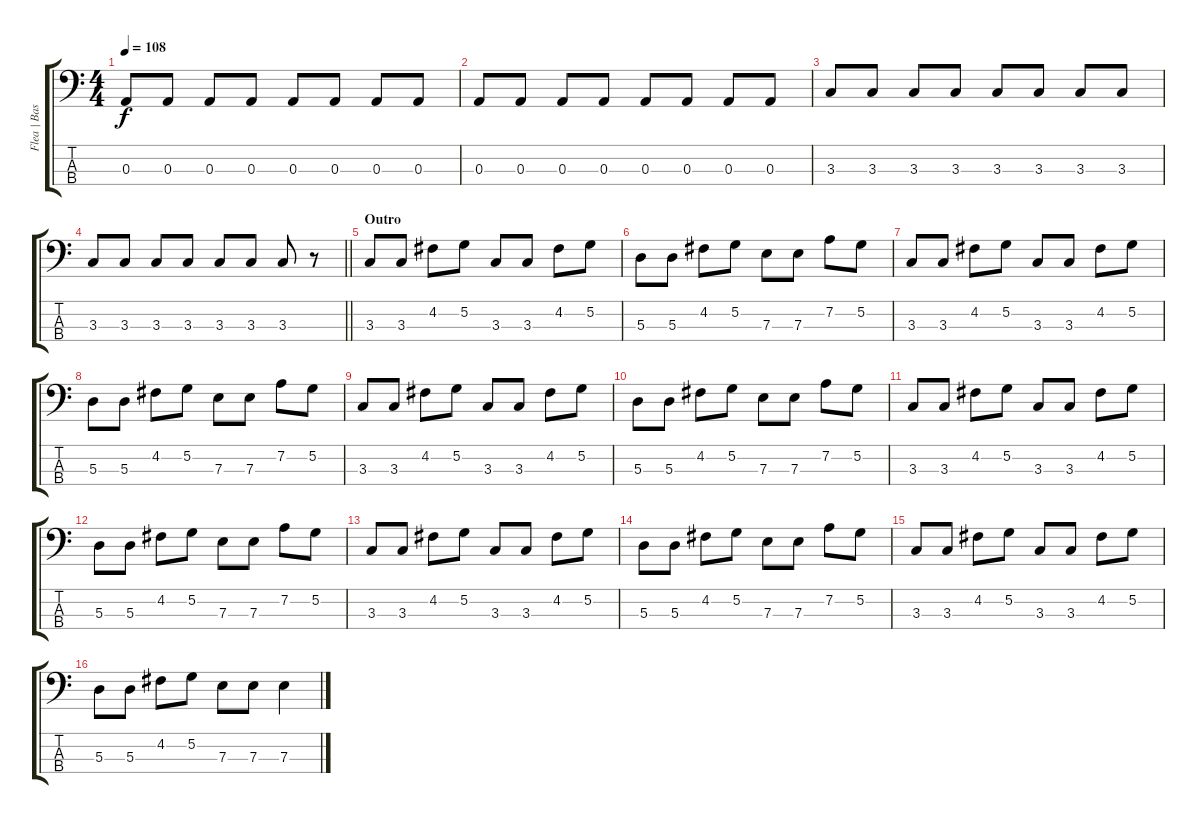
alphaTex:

\track ("Flea | Bass" "Flea | Bas") {instrument electricbassfinger}
\staff {score tabs}
\tuning (G2 D2 A1 E1) {hide}
\ts (4 4)
\tempo 108
\clef f4
\ks c
0.3.8{dy f} 0.3.8 0.3.8 0.3.8 0.3.8 0.3.8 0.3.8 0.3.8 |
0.3.8 0.3.8 0.3.8 0.3.8 0.3.8 0.3.8 0.3.8 0.3.8 |
3.3.8 3.3.8 3.3.8 3.3.8 3.3.8 3.3.8 3.3.8 3.3.8 |
\barLineRight lightlight
3.3.8 3.3.8 3.3.8 3.3.8 3.3.8 3.3.8 3.3.8 r.8 |
\section ("" "Outro")
3.3.8 3.3.8 4.2.8 5.2.8 3.3.8 3.3.8 4.2.8 5.2.8 |
5.3.8 5.3.8 4.2.8 5.2.8 7.3.8 7.3.8 7.2.8 5.2.8 |
3.3.8 3.3.8 4.2.8 5.2.8 3.3.8 3.3.8 4.2.8 5.2.8 |
5.3.8 5.3.8 4.2.8 5.2.8 7.3.8 7.3.8 7.2.8 5.2.8 |
3.3.8 3.3.8 4.2.8 5.2.8 3.3.8 3.3.8 4.2.8 5.2.8 |
5.3.8 5.3.8 4.2.8 5.2.8 7.3.8 7.3.8 7.2.8 5.2.8 |
3.3.8 3.3.8 4.2.8 5.2.8 3.3.8 3.3.8 4.2.8 5.2.8 |
5.3.8 5.3.8 4.2.8 5.2.8 7.3.8 7.3.8 7.2.8 5.2.8 |
3.3.8 3.3.8 4.2.8 5.2.8 3.3.8 3.3.8 4.2.8 5.2.8 |
5.3.8 5.3.8 4.2.8 5.2.8 7.3.8 7.3.8 7.2.8 5.2.8 |
3.3.8 3.3.8 4.2.8 5.2.8 3.3.8 3.3.8 4.2.8 5.2.8 |
5.3.8 5.3.8 4.2.8 5.2.8 7.3.8 7.3.8 7.3.4
